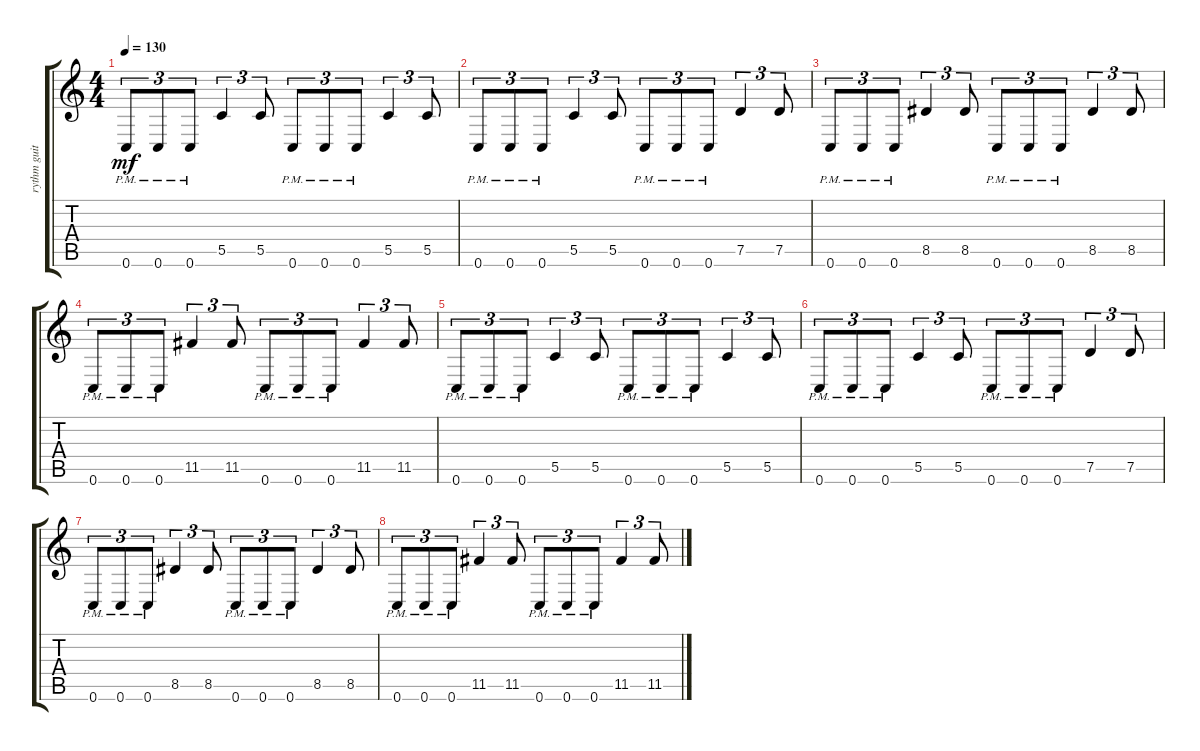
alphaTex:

\track ("rythm guitar" "rythm guit") {instrument distortionguitar}
\staff {score tabs}
\tuning (D4 A3 F3 C3 G2 C2) {hide}
\ts (4 4)
\tempo 130
\clef g2
\ks c
0.6{pm}.8{tu (3 2) dy mf} 0.6{pm}.8{tu (3 2)} 0.6{pm}.8{tu (3 2)} 5.5.4{tu (3 2)} 5.5.8{tu (3 2)} 0.6{pm}.8{tu (3 2)} 0.6{pm}.8{tu (3 2)} 0.6{pm}.8{tu (3 2)} 5.5.4{tu (3 2)} 5.5.8{tu (3 2)} |
0.6{pm}.8{tu (3 2)} 0.6{pm}.8{tu (3 2)} 0.6{pm}.8{tu (3 2)} 5.5.4{tu (3 2)} 5.5.8{tu (3 2)} 0.6{pm}.8{tu (3 2)} 0.6{pm}.8{tu (3 2)} 0.6{pm}.8{tu (3 2)} 7.5.4{tu (3 2)} 7.5.8{tu (3 2)} |
0.6{pm}.8{tu (3 2)} 0.6{pm}.8{tu (3 2)} 0.6{pm}.8{tu (3 2)} 8.5.4{tu (3 2)} 8.5.8{tu (3 2)} 0.6{pm}.8{tu (3 2)} 0.6{pm}.8{tu (3 2)} 0.6{pm}.8{tu (3 2)} 8.5.4{tu (3 2)} 8.5.8{tu (3 2)} |
0.6{pm}.8{tu (3 2)} 0.6{pm}.8{tu (3 2)} 0.6{pm}.8{tu (3 2)} 11.5.4{tu (3 2)} 11.5.8{tu (3 2)} 0.6{pm}.8{tu (3 2)} 0.6{pm}.8{tu (3 2)} 0.6{pm}.8{tu (3 2)} 11.5.4{tu (3 2)} 11.5.8{tu (3 2)} |
0.6{pm}.8{tu (3 2)} 0.6{pm}.8{tu (3 2)} 0.6{pm}.8{tu (3 2)} 5.5.4{tu (3 2)} 5.5.8{tu (3 2)} 0.6{pm}.8{tu (3 2)} 0.6{pm}.8{tu (3 2)} 0.6{pm}.8{tu (3 2)} 5.5.4{tu (3 2)} 5.5.8{tu (3 2)} |
0.6{pm}.8{tu (3 2)} 0.6{pm}.8{tu (3 2)} 0.6{pm}.8{tu (3 2)} 5.5.4{tu (3 2)} 5.5.8{tu (3 2)} 0.6{pm}.8{tu (3 2)} 0.6{pm}.8{tu (3 2)} 0.6{pm}.8{tu (3 2)} 7.5.4{tu (3 2)} 7.5.8{tu (3 2)} |
0.6{pm}.8{tu (3 2)} 0.6{pm}.8{tu (3 2)} 0.6{pm}.8{tu (3 2)} 8.5.4{tu (3 2)} 8.5.8{tu (3 2)} 0.6{pm}.8{tu (3 2)} 0.6{pm}.8{tu (3 2)} 0.6{pm}.8{tu (3 2)} 8.5.4{tu (3 2)} 8.5.8{tu (3 2)} |
0.6{pm}.8{tu (3 2)} 0.6{pm}.8{tu (3 2)} 0.6{pm}.8{tu (3 2)} 11.5.4{tu (3 2)} 11.5.8{tu (3 2)} 0.6{pm}.8{tu (3 2)} 0.6{pm}.8{tu (3 2)} 0.6{pm}.8{tu (3 2)} 11.5.4{tu (3 2)} 11.5.8{tu (3 2)}
